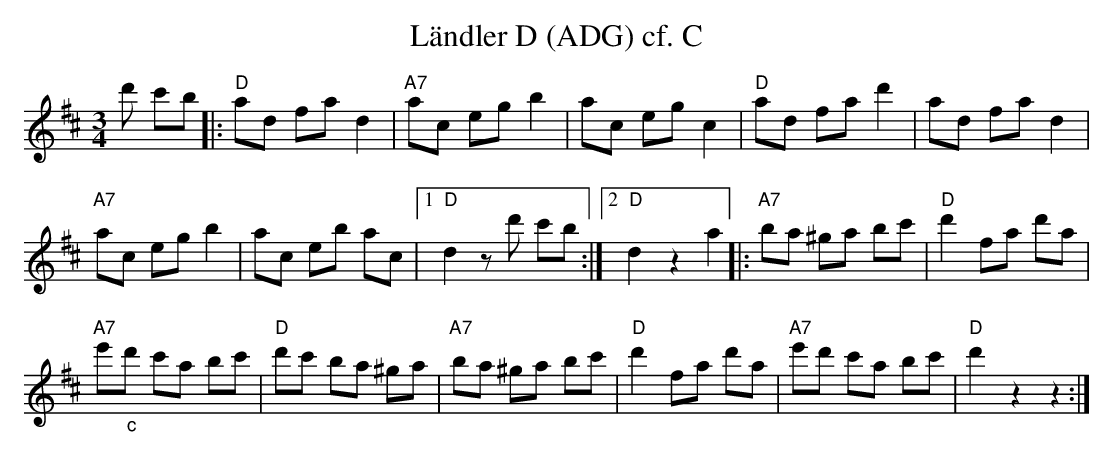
X:1
T:L\"andler D (ADG) cf. C
M:3/4
L:1/8
K:Dmaj%%MIDI gchordon
d' c'b |: "D"ad fad2 | "A7"ac egb2 | ac egc2 | "D"ad fad'2 | ad fad2 |
"A7"ac egb2 | ac eb ac |1 "D"d2zd' c'b :|2 "D"d2z2a2 |: "A7"ba ^ga bc' | "D"d'2fa d'a |
"A7"e'"_c"d' c'a bc' | "D"d'c' ba ^ga | "A7"ba ^ga bc' | "D"d'2fa d'a | "A7"e'd' c'a bc' | "D"d'2z2z2 :|
